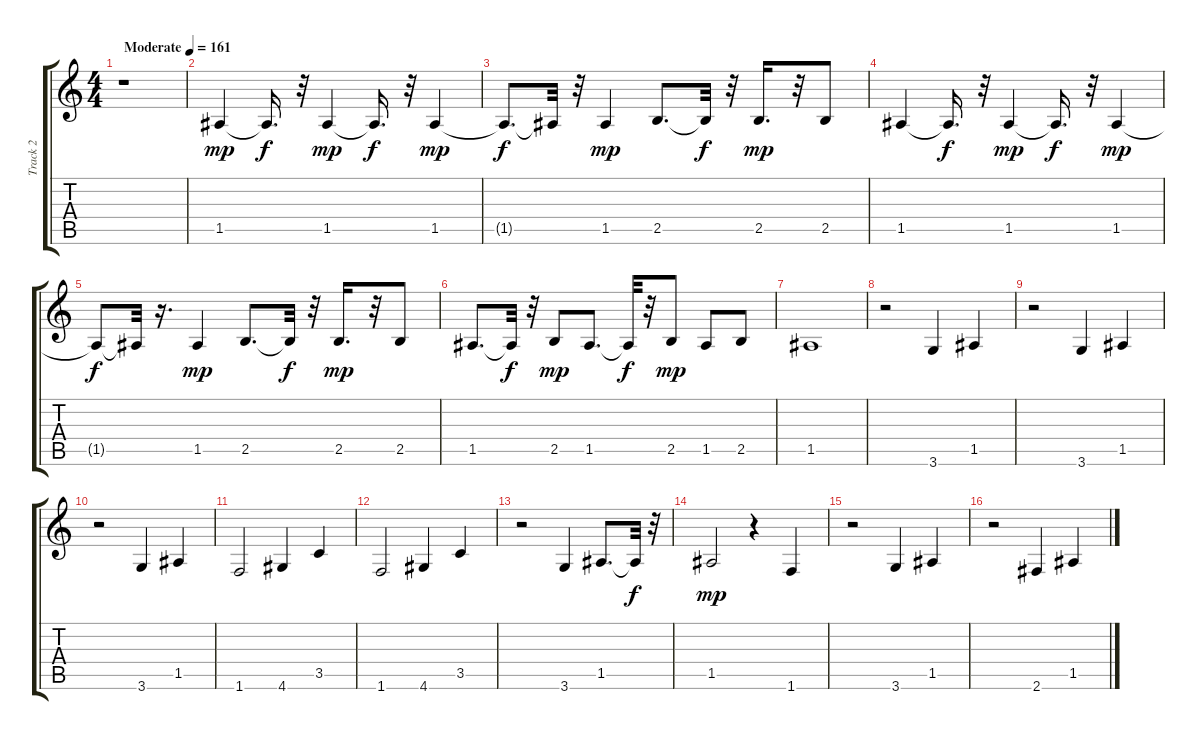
\track ("Track 2" "Track 2") {instrument acousticbass}
\staff {score tabs}
\tuning (E4 B3 G3 D3 A2 E2) {hide}
\ts (4 4)
\tempo (161 "Moderate")
\clef g2
\ks c
r.1{dy mp instrument acousticbass} |
1.5.4 1.5{t}.16{d dy f} r.32 1.5.4{dy mp} 1.5{t}.16{d dy f} r.32 1.5.4{dy mp} |
1.5{t}.8{d dy f} 1.5{t}.32 r.32 1.5.4{dy mp} 2.5.8{d} 2.5{t}.32{dy f} r.32 2.5.16{d dy mp} r.32 2.5.8 |
1.5.4 1.5{t}.16{d dy f} r.32 1.5.4{dy mp} 1.5{t}.16{d dy f} r.32 1.5.4{dy mp} |
1.5{t}.8{dy f} 1.5{t}.32 r.16{d} 1.5.4{dy mp} 2.5.8{d} 2.5{t}.32{dy f} r.32 2.5.16{d dy mp} r.32 2.5.8 |
1.5.8{d} 1.5{t}.32{dy f} r.32 2.5.8{dy mp} 1.5.8{d} 1.5{t}.32{dy f} r.32 2.5.8{dy mp} 1.5.8 2.5.8 |
1.5.1 |
r.2 3.6.4 1.5.4 |
r.2 3.6.4 1.5.4 |
r.2 3.6.4 1.5.4 |
1.6.2 4.6.4 3.5.4 |
1.6.2 4.6.4 3.5.4 |
r.2 3.6.4 1.5.8{d} 1.5{t}.32{dy f} r.32 |
1.5.2{dy mp} r.4 1.6.4 |
r.2 3.6.4 1.5.4 |
r.2 2.6.4 1.5.4
